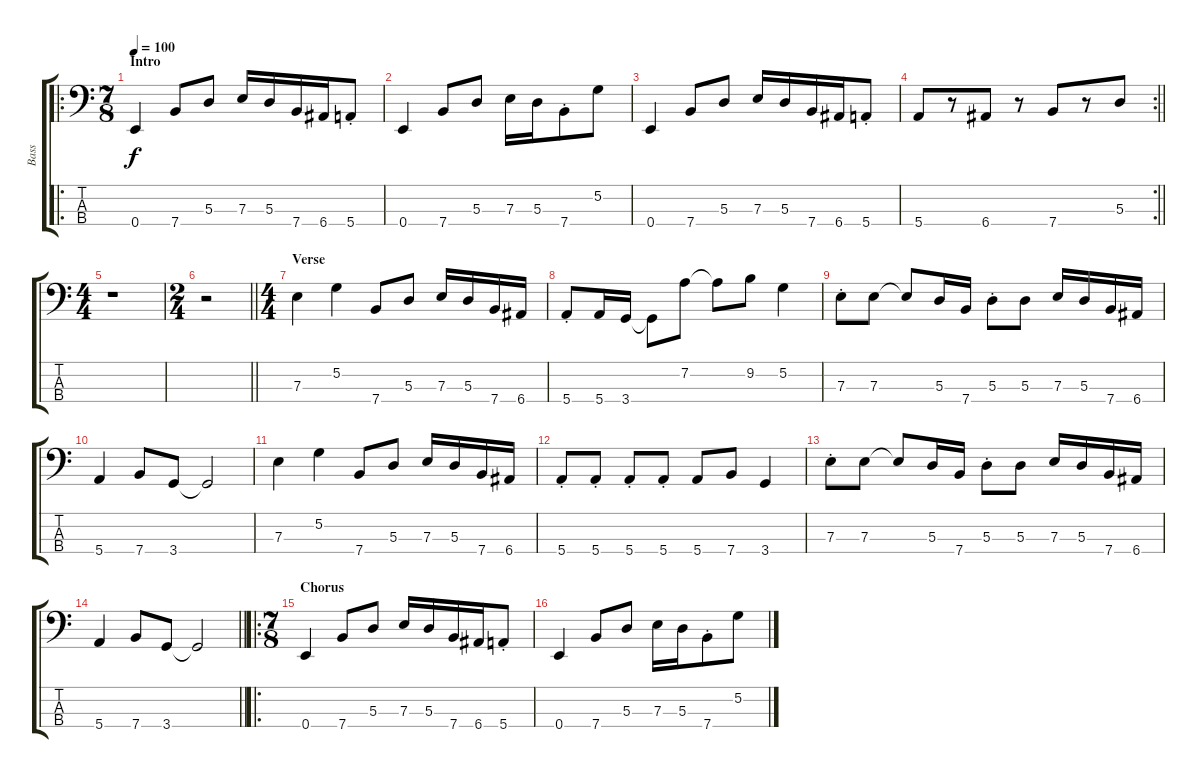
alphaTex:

\track ("Bass" "Bass") {instrument electricbassfinger}
\staff {score tabs}
\tuning (G2 D2 A1 E1) {hide}
\ro
\ts (7 8)
\section ("" "Intro")
\tempo 100
\clef f4
\ks c
0.4.4{dy f instrument electricbassfinger} 7.4.8 5.3.8 7.3.16 5.3.16 7.4.16 6.4.16 5.4{st}.8 |
0.4.4 7.4.8 5.3.8 7.3.16 5.3.16 7.4{st}.8 5.2.8 |
0.4.4 7.4.8 5.3.8 7.3.16 5.3.16 7.4.16 6.4.16 5.4{st}.8 |
\rc 2
\barLineRight lightlight
5.4.8 r.8 6.4.8 r.8 7.4.8 r.8 5.3.8 |
\ts (4 4)
r.1 |
\ts (2 4)
\barLineRight lightlight
r.2 |
\ts (4 4)
\section ("" "Verse")
7.3.4 5.2.4 7.4.8 5.3.8 7.3.16 5.3.16 7.4.16 6.4.16 |
5.4{st}.8 5.4.16 3.4.16 3.4{t}.8 7.2.8 7.2{t}.8 9.2.8 5.2.4 |
7.3{st}.8 7.3.8 7.3{t}.8 5.3.16 7.4.16 5.3{st}.8 5.3.8 7.3.16 5.3.16 7.4.16 6.4.16 |
5.4.4 7.4.8 3.4.8 3.4{t}.2 |
7.3.4 5.2.4 7.4.8 5.3.8 7.3.16 5.3.16 7.4.16 6.4.16 |
5.4{st}.8 5.4{st}.8 5.4{st}.8 5.4{st}.8 5.4.8 7.4.8 3.4.4 |
7.3{st}.8 7.3.8 7.3{t}.8 5.3.16 7.4.16 5.3{st}.8 5.3.8 7.3.16 5.3.16 7.4.16 6.4.16 |
\barLineRight lightlight
5.4.4 7.4.8 3.4.8 3.4{t}.2 |
\ro
\ts (7 8)
\section ("" "Chorus")
0.4.4 7.4.8 5.3.8 7.3.16 5.3.16 7.4.16 6.4.16 5.4{st}.8 |
0.4.4 7.4.8 5.3.8 7.3.16 5.3.16 7.4{st}.8 5.2.8
